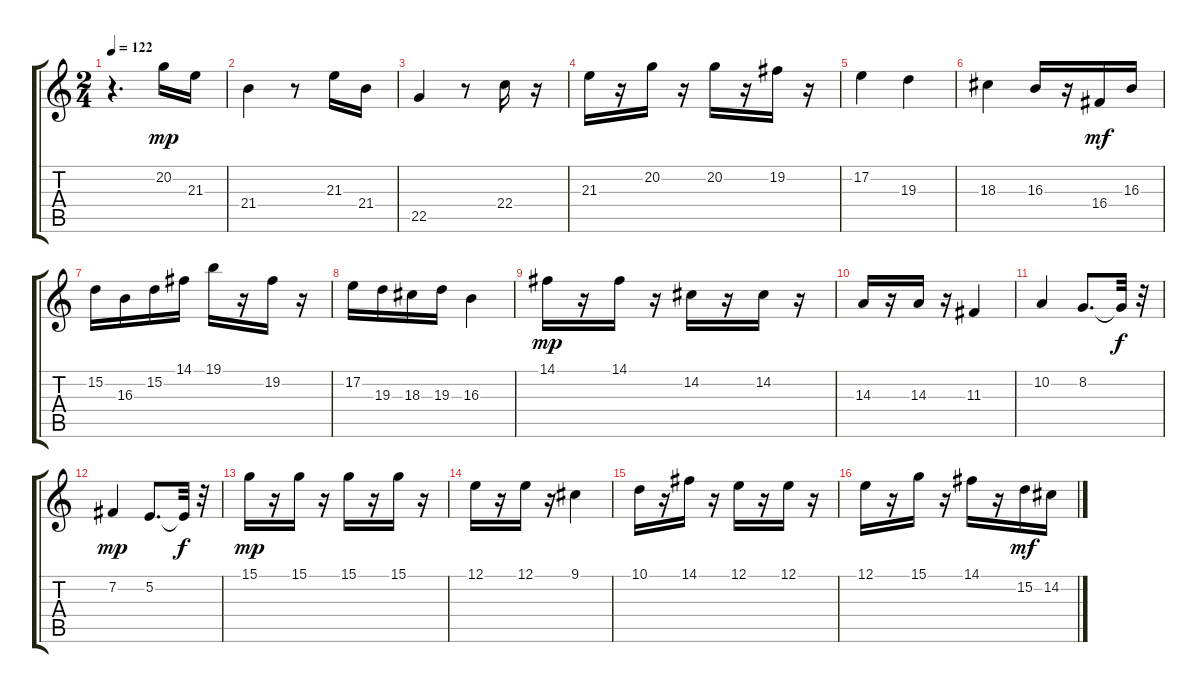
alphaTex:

\track "" {instrument stringensemble1}
\staff {score tabs}
\tuning (E4 B3 G3 D3 A2 E2) {hide}
\ts (2 4)
\tempo 122
\clef g2
\ks c
r.4{d dy mp} 20.2.16 21.3.16 |
21.4.4 r.8 21.3.16 21.4.16 |
22.5.4 r.8 22.4.16 r.16 |
21.3.16 r.16 20.2.16 r.16 20.2.16 r.16 19.2.16 r.16 |
17.2.4 19.3.4 |
18.3.4 16.3.16 r.16 16.4.16{dy mf} 16.3.16 |
15.2.16 16.3.16 15.2.16 14.1.16 19.1.16 r.16 19.2.16 r.16 |
17.2.16 19.3.16 18.3.16 19.3.16 16.3.4 |
14.1.16{dy mp} r.16 14.1.16 r.16 14.2.16 r.16 14.2.16 r.16 |
14.3.16 r.16 14.3.16 r.16 11.3.4 |
10.2.4 8.2.8{d} 8.2{t}.32{dy f} r.32 |
7.2.4{dy mp} 5.2.8{d} 5.2{t}.32{dy f} r.32 |
15.1.16{dy mp} r.16 15.1.16 r.16 15.1.16 r.16 15.1.16 r.16 |
12.1.16 r.16 12.1.16 r.16 9.1.4 |
10.1.16 r.16 14.1.16 r.16 12.1.16 r.16 12.1.16 r.16 |
12.1.16 r.16 15.1.16 r.16 14.1.16 r.16 15.2.16{dy mf} 14.2.16
